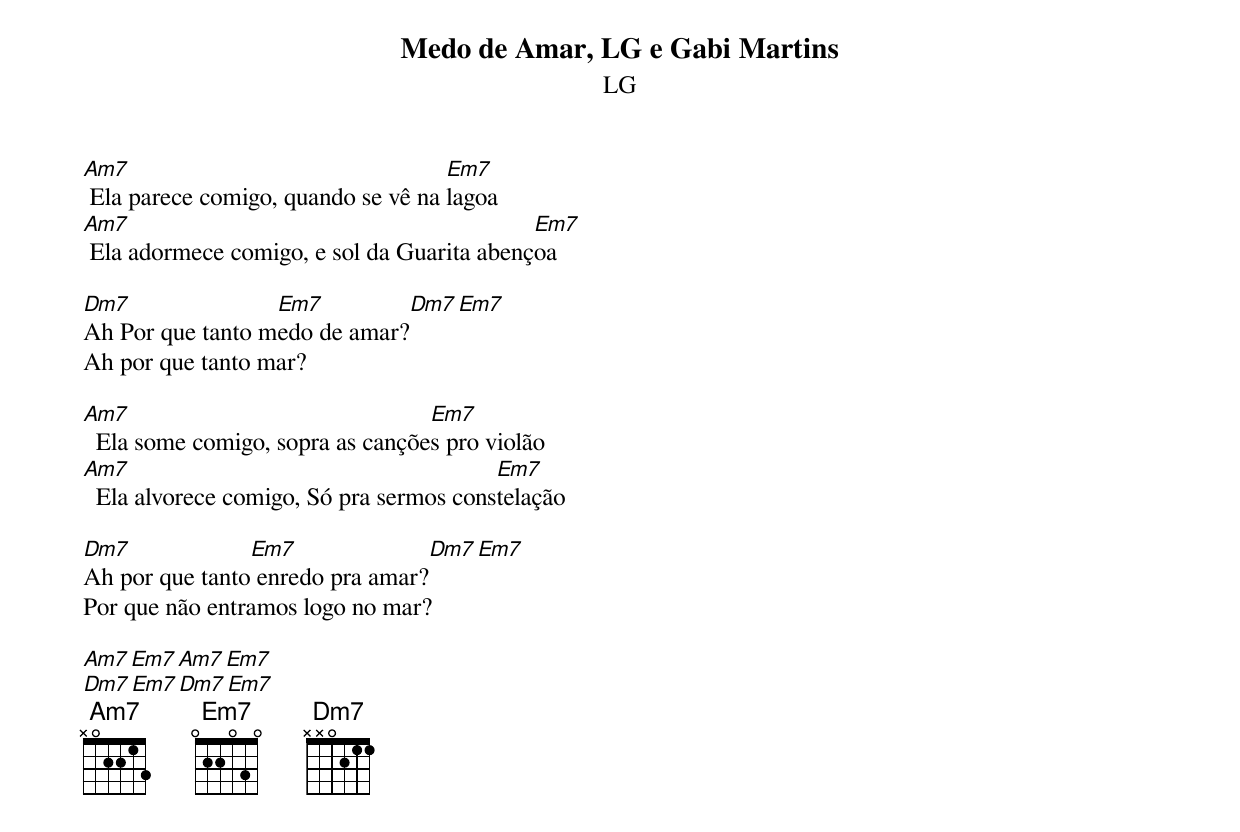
Medo de Amar, LG e Gabi Martins
LG

Am7                                 Em7
 Ela parece comigo, quando se vê na lagoa
Am7                                         Em7
 Ela adormece comigo, e sol da Guarita abençoa

Dm7               Em7                               Dm7                         Em7
Ah Por que tanto medo de amar?
Ah por que tanto mar?

Am7                               Em7
  Ela some comigo, sopra as canções pro violão
Am7                                      Em7
  Ela alvorece comigo, Só pra sermos constelação

Dm7             Em7                                           Dm7            Em7
Ah por que tanto enredo pra amar?
Por que não entramos logo no mar?

Am7    Em7     Am7       Em7
Dm7    Em7     Dm7       Em7
